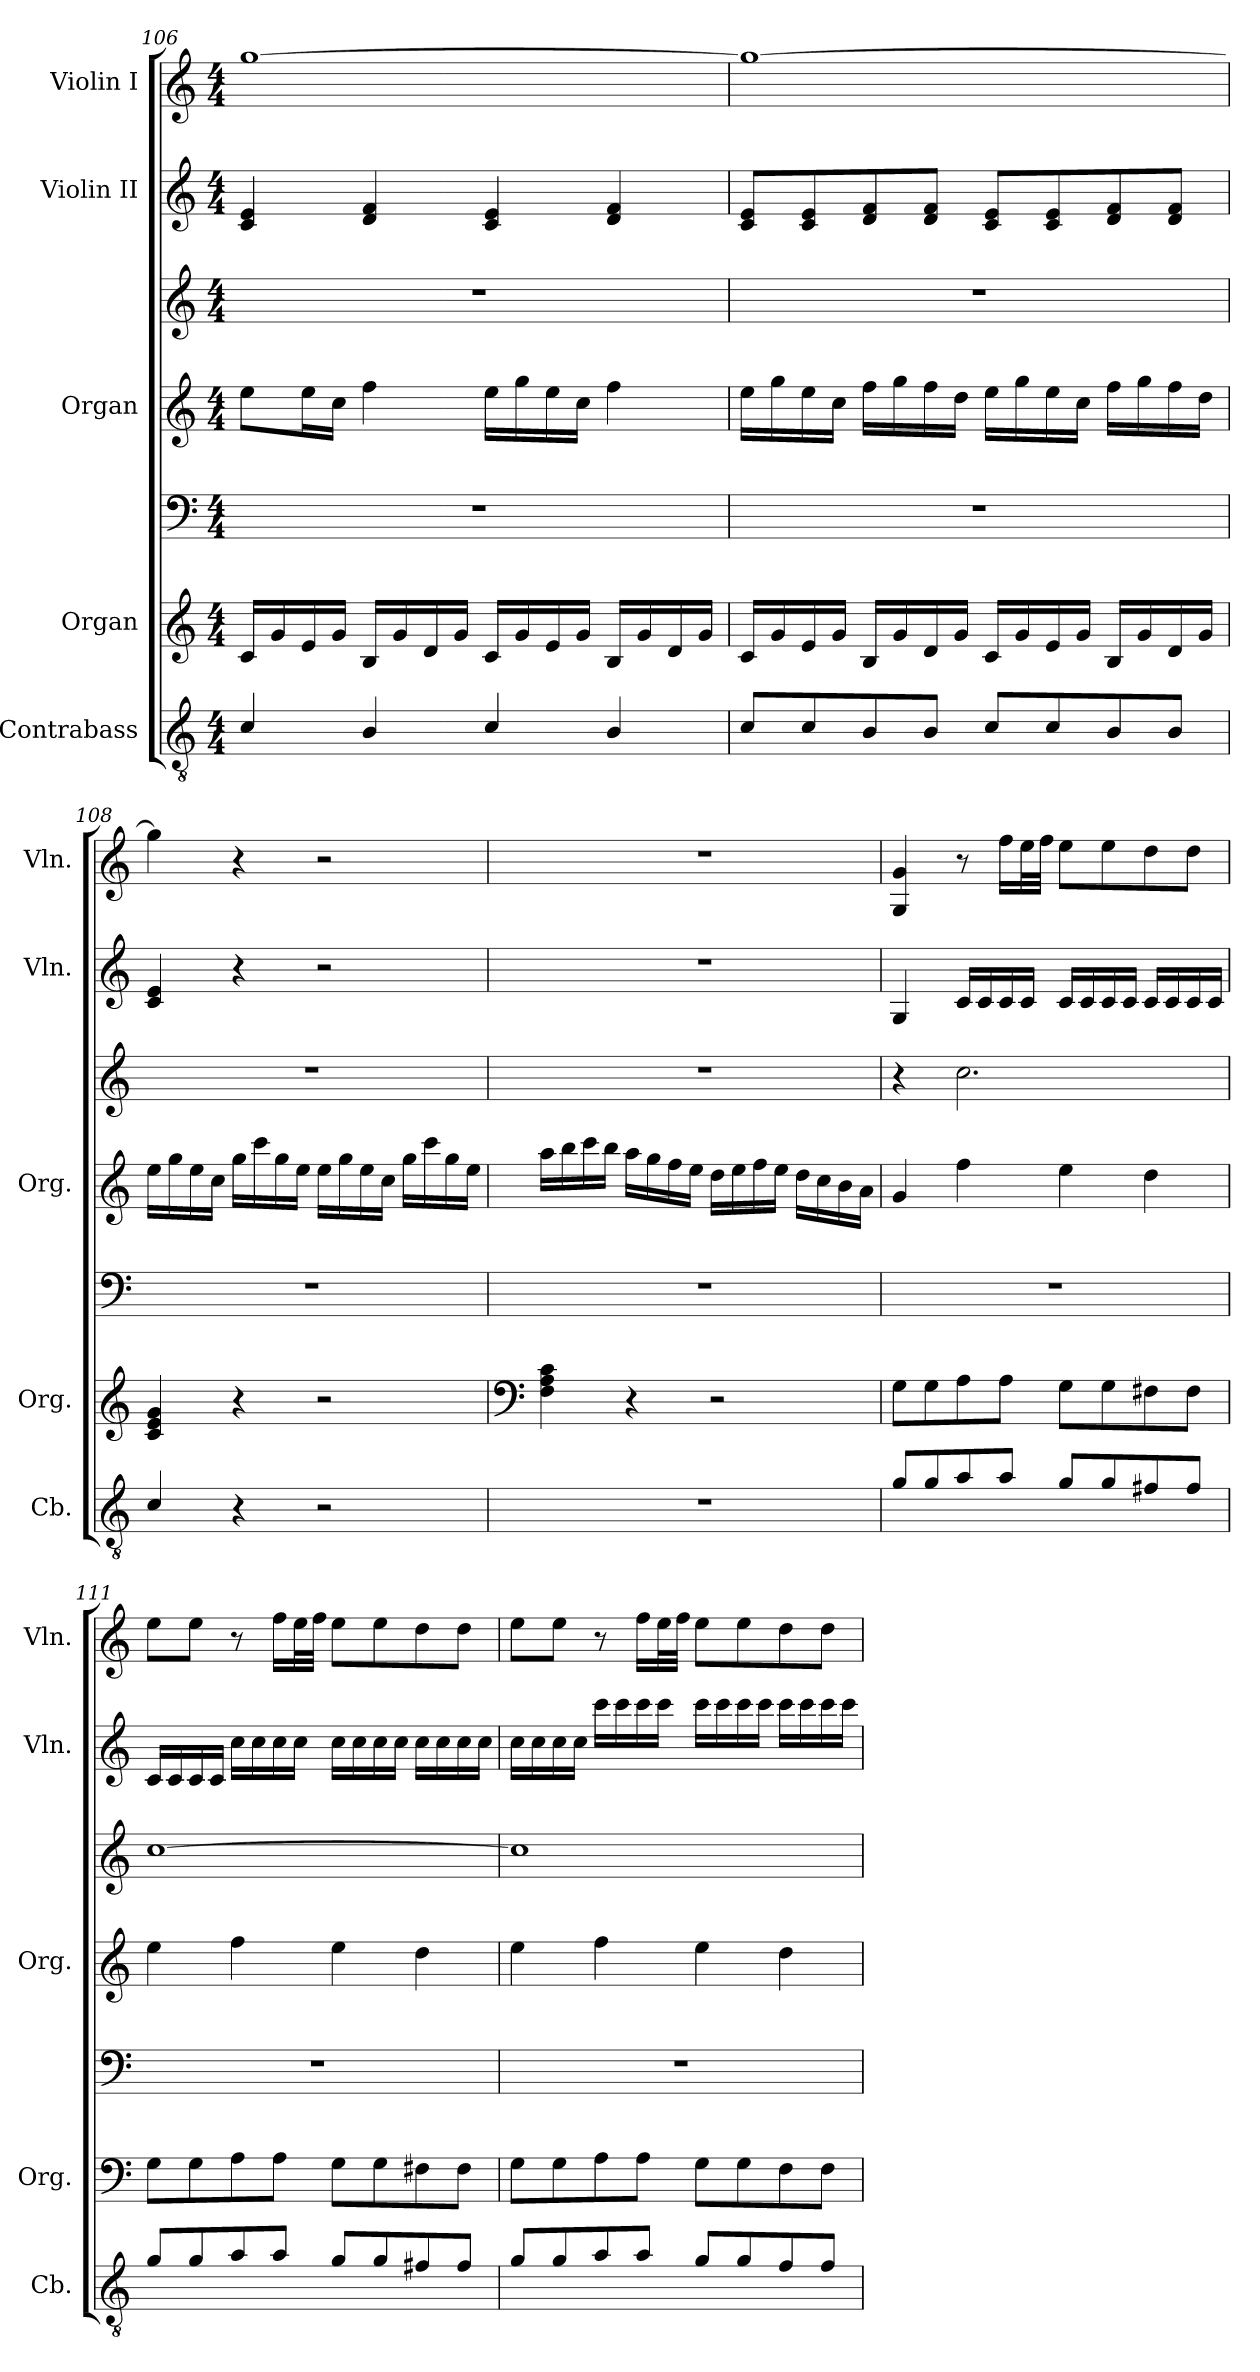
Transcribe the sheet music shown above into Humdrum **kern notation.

**kern	**kern	**kern	**kern	**kern	**kern	**kern
*part5	*part4	*part4	*part3	*part3	*part2	*part1
*staff7	*staff6	*staff5	*staff4	*staff3	*staff2	*staff1
*I"Contrabass	*I"Organ	*	*I"Organ	*	*I"Violin II	*I"Violin I
*I'Cb.	*I'Org.	*	*I'Org.	*	*I'Vln.	*I'Vln.
!!LO:PB:g=z
*clefGv2	*clefG2	*clefF4	*clefG2	*clefG2	*clefG2	*clefG2
*ITrd7c12	*	*	*	*	*	*
*k[]	*k[]	*k[]	*k[]	*k[]	*k[]	*k[]
*M4/4	*M4/4	*M4/4	*M4/4	*M4/4	*M4/4	*M4/4
=106	=106	=106	=106	=106	=106	=106
4C/	16c/LL	1r	8ee\L	1r	4c/ 4e/	[1gg
.	16g/	.	.	.	.	.
.	16e/	.	16ee\L	.	.	.
.	16g/JJ	.	16cc\JJ	.	.	.
4BB/	16B/LL	.	4ff\	.	4d/ 4f/	.
.	16g/	.	.	.	.	.
.	16d/	.	.	.	.	.
.	16g/JJ	.	.	.	.	.
4C/	16c/LL	.	16ee\LL	.	4c/ 4e/	.
.	16g/	.	16gg\	.	.	.
.	16e/	.	16ee\	.	.	.
.	16g/JJ	.	16cc\JJ	.	.	.
4BB/	16B/LL	.	4ff\	.	4d/ 4f/	.
.	16g/	.	.	.	.	.
.	16d/	.	.	.	.	.
.	16g/JJ	.	.	.	.	.
=107	=107	=107	=107	=107	=107	=107
8C/L	16c/LL	1r	16ee\LL	1r	8c/ 8e/L	1gg_
.	16g/	.	16gg\	.	.	.
8C/	16e/	.	16ee\	.	8c/ 8e/	.
.	16g/JJ	.	16cc\JJ	.	.	.
8BB/	16B/LL	.	16ff\LL	.	8d/ 8f/	.
.	16g/	.	16gg\	.	.	.
8BB/J	16d/	.	16ff\	.	8d/ 8f/J	.
.	16g/JJ	.	16dd\JJ	.	.	.
8C/L	16c/LL	.	16ee\LL	.	8c/ 8e/L	.
.	16g/	.	16gg\	.	.	.
8C/	16e/	.	16ee\	.	8c/ 8e/	.
.	16g/JJ	.	16cc\JJ	.	.	.
8BB/	16B/LL	.	16ff\LL	.	8d/ 8f/	.
.	16g/	.	16gg\	.	.	.
8BB/J	16d/	.	16ff\	.	8d/ 8f/J	.
.	16g/JJ	.	16dd\JJ	.	.	.
!!LO:PB:g=z
=108	=108	=108	=108	=108	=108	=108
4C/	4c/ 4e/ 4g/	1r	16ee\LL	1r	4c/ 4e/	4gg\]
.	.	.	16gg\	.	.	.
.	.	.	16ee\	.	.	.
.	.	.	16cc\JJ	.	.	.
4r	4r	.	16gg\LL	.	4r	4r
.	.	.	16ccc\	.	.	.
.	.	.	16gg\	.	.	.
.	.	.	16ee\JJ	.	.	.
2r	2r	.	16ee\LL	.	2r	2r
.	.	.	16gg\	.	.	.
.	.	.	16ee\	.	.	.
.	.	.	16cc\JJ	.	.	.
.	.	.	16gg\LL	.	.	.
.	.	.	16ccc\	.	.	.
.	.	.	16gg\	.	.	.
.	.	.	16ee\JJ	.	.	.
=109	=109	=109	=109	=109	=109	=109
*	*clefF4	*	*	*	*	*
1r	4F\ 4A\ 4c\	1r	16aa\LL	1r	1r	1r
.	.	.	16bb\	.	.	.
.	.	.	16ccc\	.	.	.
.	.	.	16bb\JJ	.	.	.
.	4r	.	16aa\LL	.	.	.
.	.	.	16gg\	.	.	.
.	.	.	16ff\	.	.	.
.	.	.	16ee\JJ	.	.	.
.	2r	.	16dd\LL	.	.	.
.	.	.	16ee\	.	.	.
.	.	.	16ff\	.	.	.
.	.	.	16ee\JJ	.	.	.
.	.	.	16dd\LL	.	.	.
.	.	.	16cc\	.	.	.
.	.	.	16b\	.	.	.
.	.	.	16a\JJ	.	.	.
!!LO:PB:g=z
=110	=110	=110	=110	=110	=110	=110
8G/L	8G\L	1r	4g/	4r	4G/	4G/ 4g/
8G/	8G\	.	.	.	.	.
8A/	8A\	.	4ff\	2.cc\	16c/LL	8r
.	.	.	.	.	16c/	.
8A/J	8A\J	.	.	.	16c/	16ff\LL
.	.	.	.	.	16c/JJ	32ee\L
.	.	.	.	.	.	32ff\JJJ
8G/L	8G\L	.	4ee\	.	16c/LL	8ee\L
.	.	.	.	.	16c/	.
8G/	8G\	.	.	.	16c/	8ee\
.	.	.	.	.	16c/JJ	.
8F#X/	8F#X\	.	4dd\	.	16c/LL	8dd\
.	.	.	.	.	16c/	.
8F#/J	8F#\J	.	.	.	16c/	8dd\J
.	.	.	.	.	16c/JJ	.
=111	=111	=111	=111	=111	=111	=111
8G/L	8G\L	1r	4ee\	[1cc	16c/LL	8ee\L
.	.	.	.	.	16c/	.
8G/	8G\	.	.	.	16c/	8ee\J
.	.	.	.	.	16c/JJ	.
8A/	8A\	.	4ff\	.	16cc\LL	8r
.	.	.	.	.	16cc\	.
8A/J	8A\J	.	.	.	16cc\	16ff\LL
.	.	.	.	.	16cc\JJ	32ee\L
.	.	.	.	.	.	32ff\JJJ
8G/L	8G\L	.	4ee\	.	16cc\LL	8ee\L
.	.	.	.	.	16cc\	.
8G/	8G\	.	.	.	16cc\	8ee\
.	.	.	.	.	16cc\JJ	.
8F#X/	8F#X\	.	4dd\	.	16cc\LL	8dd\
.	.	.	.	.	16cc\	.
8F#/J	8F#\J	.	.	.	16cc\	8dd\J
.	.	.	.	.	16cc\JJ	.
!!LO:PB:g=z
=112	=112	=112	=112	=112	=112	=112
8G/L	8G\L	1r	4ee\	1cc]	16cc\LL	8ee\L
.	.	.	.	.	16cc\	.
8G/	8G\	.	.	.	16cc\	8ee\J
.	.	.	.	.	16cc\JJ	.
8A/	8A\	.	4ff\	.	16ccc\LL	8r
.	.	.	.	.	16ccc\	.
8A/J	8A\J	.	.	.	16ccc\	16ff\LL
.	.	.	.	.	16ccc\JJ	32ee\L
.	.	.	.	.	.	32ff\JJJ
8G/L	8G\L	.	4ee\	.	16ccc\LL	8ee\L
.	.	.	.	.	16ccc\	.
8G/	8G\	.	.	.	16ccc\	8ee\
.	.	.	.	.	16ccc\JJ	.
8F/	8F\	.	4dd\	.	16ccc\LL	8dd\
.	.	.	.	.	16ccc\	.
8F/J	8F\J	.	.	.	16ccc\	8dd\J
.	.	.	.	.	16ccc\JJ	.
=	=	=	=	=	=	=
*-	*-	*-	*-	*-	*-	*-
